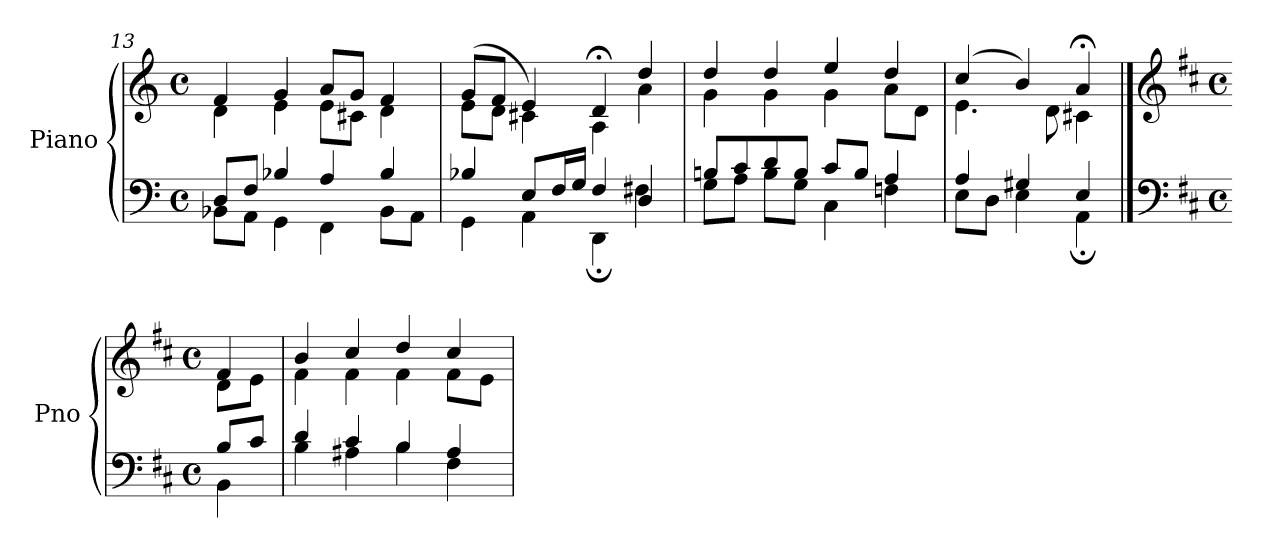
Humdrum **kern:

**kern	**kern
*part1	*part1
*staff2	*staff1
*I"Piano	*
*I'Pno	*
*clefF4	*clefG2
*k[]	*k[]
*M4/4	*M4/4
*met(c)	*met(c)
=13	=13
*^	*^
8D/L	8BB-X\L	4f/	4d\
8F/J	8AA\J	.	.
4B-X/	4GG\	4g/	4e\
4A/	4FF\	8a/L	8e\L
.	.	8g/J	8c#X\J
4B-/	8BB-\L	4f/	4d\
.	8AA\J	.	.
=14	=14	=14	=14
4B-X/	4GG\	(>8g/L	8e\L
.	.	8f/J	8d\J
8E/L	4AA\	4e/)	4c#X\
16F/L	.	.	.
16G/JJ	.	.	.
4F/	4DD;\	4d;</	4A\
4D/	4F#X\	4dd/	4a\
=15	=15	=15	=15
8Bn/L	8G\L	4dd/	4g\
8c/	8A\J	.	.
8d/	8B\L	4dd/	4g\
8B/J	8G\J	.	.
8c/L	4C\	4ee/	4g\
8B/J	.	.	.
4A/	4Fn\	4dd/	8a\L
.	.	.	8d\J
=16	=16	=16	=16
4A/	8E\L	(>4cc/	4.e\
.	8D\J	.	.
4G#X/	4E\	4b/)	.
.	.	.	8d\
4E/	4AA;\	4a;</	4c#X\
==1	==1	==1	==1
*clefF4	*	*clefG2	*
*k[f#c#]	*	*k[f#c#]	*
*M4/4	*	*M4/4	*
*met(c)	*	*met(c)	*
8B/L	4BB\	4f#/	8d\L
8c#/J	.	.	8e\J
=2	=2	=2	=2
4d/	4B\	4b/	4f#\
4c#/	4A#X\	4cc#/	4f#\
4B/	4B\	4dd/	4f#\
4A#/	4F#\	4cc#/	8f#\L
.	.	.	8e\J
*v	*v	*	*
*	*v	*v
=	=
*-	*-
